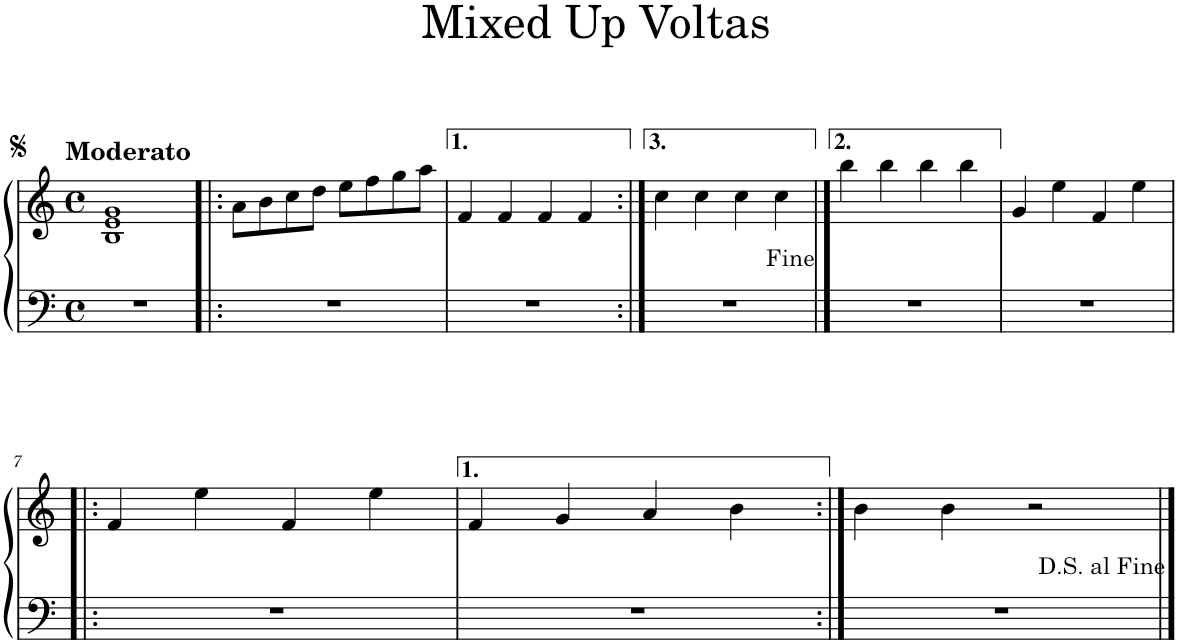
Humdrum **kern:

**kern	**kern
*part1	*part1
*staff2	*staff1
*I"Piano	*
*I'Pno.	*
*clefF4	*clefG2
*k[]	*k[]
*M4/4	*M4/4
*met(c)	*met(c)
=1	=1
!	!LO:TX:a:B:t=Moderato
1r	1B 1e 1g
=2!|:	=2!|:
1r	8a\L
.	8b\
.	8cc\
.	8dd\J
.	8ee\L
.	8ff\
.	8gg\
.	8aa\J
=3	=3
1r	4f/
.	4f/
.	4f/
.	4f/
=4:|!	=4:|!
1r	4cc\
.	4cc\
.	4cc\
.	4cc\
==5	==5
1r	4bb\
.	4bb\
.	4bb\
.	4bb\
=6	=6
1r	4g/
.	4ee\
.	4f/
.	4ee\
!!LO:LB:g=z
=7!|:	=7!|:
1r	4f/
.	4ee\
.	4f/
.	4ee\
=8	=8
1r	4f/
.	4g/
.	4a/
.	4b\
=9:|!	=9:|!
1r	4b\
.	4b\
.	2r
==	==
*-	*-
